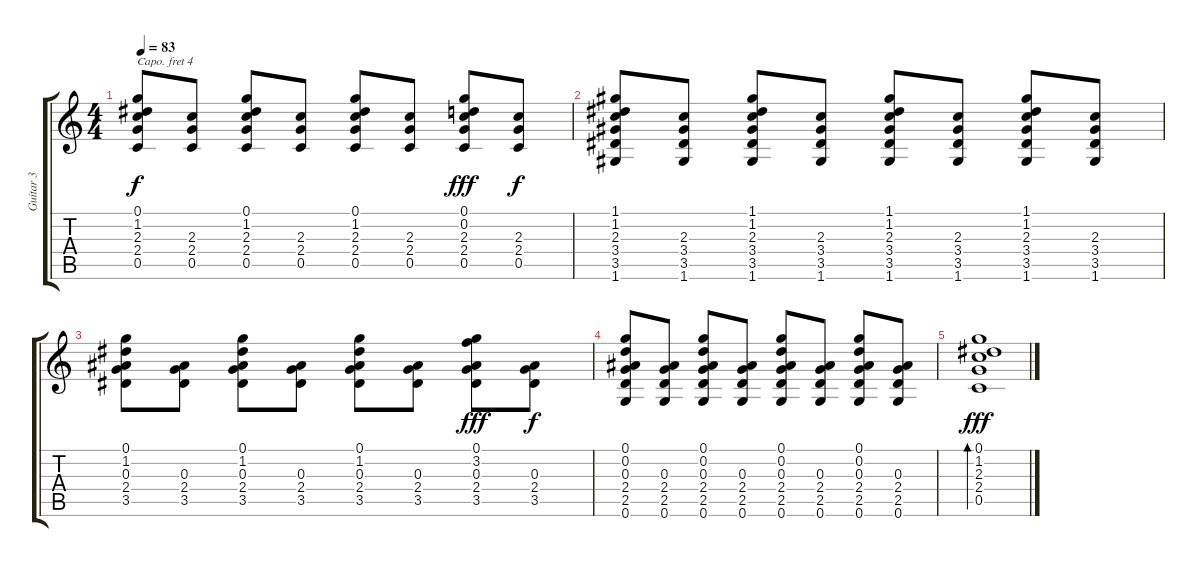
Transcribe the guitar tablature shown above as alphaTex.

\track ("Guitar 3" "Guitar 3") {instrument acousticguitarsteel}
\staff {score tabs}
\capo 4
\tuning (Eb4 Bb3 Gb3 Db3 Ab2 Eb2) {hide}
\ts (4 4)
\tempo 83
\clef g2
\ks c
(0.1 1.2 2.3 2.4 0.5).8{dy f} (2.3 2.4 0.5).8 (0.1 1.2 2.3 2.4 0.5).8 (2.3 2.4 0.5).8 (0.1 1.2 2.3 2.4 0.5).8 (2.3 2.4 0.5).8 (0.1 0.2 2.3 2.4 0.5).8{dy fff} (2.3 2.4 0.5).8{dy f} |
(1.1 1.2 2.3 3.4 3.5 1.6).8 (2.3 3.4 3.5 1.6).8 (1.1 1.2 2.3 3.4 3.5 1.6).8 (2.3 3.4 3.5 1.6).8 (1.1 1.2 2.3 3.4 3.5 1.6).8 (2.3 3.4 3.5 1.6).8 (1.1 1.2 2.3 3.4 3.5 1.6).8 (2.3 3.4 3.5 1.6).8 |
(0.1 1.2 0.3 2.4 3.5).8 (0.3 2.4 3.5).8 (0.1 1.2 0.3 2.4 3.5).8 (0.3 2.4 3.5).8 (0.1 1.2 0.3 2.4 3.5).8 (0.3 2.4 3.5).8 (0.1 3.2 0.3 2.4 3.5).8{dy fff} (0.3 2.4 3.5).8{dy f} |
(0.1 0.2 0.3 2.4 2.5 0.6).8 (0.3 2.4 2.5 0.6).8 (0.1 0.2 0.3 2.4 2.5 0.6).8 (0.3 2.4 2.5 0.6).8 (0.1 0.2 0.3 2.4 2.5 0.6).8 (0.3 2.4 2.5 0.6).8 (0.1 0.2 0.3 2.4 2.5 0.6).8 (0.3 2.4 2.5 0.6).8 |
(0.1 1.2 2.3 2.4 0.5).1{bd 120 dy fff}
